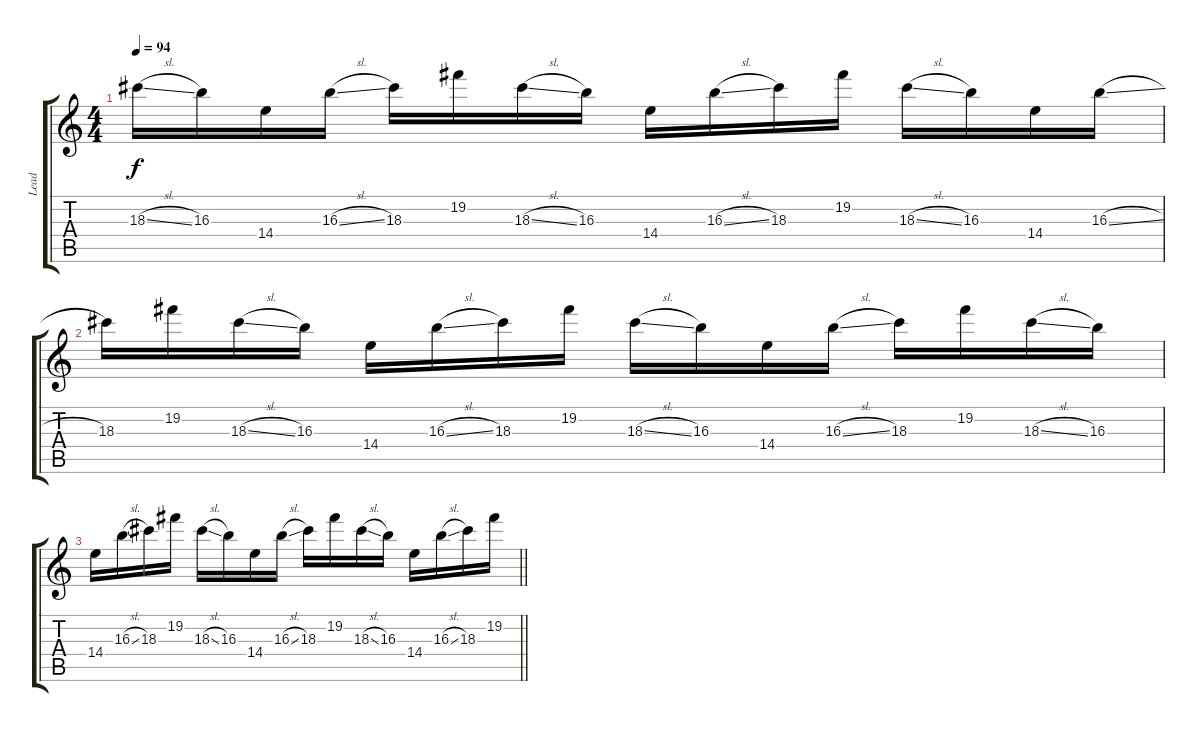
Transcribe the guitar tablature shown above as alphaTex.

\track ("Lead" "Lead") {instrument distortionguitar}
\staff {score tabs}
\tuning (E4 B3 G3 D3 A2 E2) {hide}
\ts (4 4)
\tempo 94
\clef g2
\ks c
18.3{sl}.16{dy f} 16.3.16 14.4.16 16.3{sl}.16 18.3.16 19.2.16 18.3{sl}.16 16.3.16 14.4.16 16.3{sl}.16 18.3.16 19.2.16 18.3{sl}.16 16.3.16 14.4.16 16.3{sl}.16 |
18.3.16 19.2.16 18.3{sl}.16 16.3.16 14.4.16 16.3{sl}.16 18.3.16 19.2.16 18.3{sl}.16 16.3.16 14.4.16 16.3{sl}.16 18.3.16 19.2.16 18.3{sl}.16 16.3.16 |
\barLineRight lightlight
14.4.16 16.3{sl}.16 18.3.16 19.2.16 18.3{sl}.16 16.3.16 14.4.16 16.3{sl}.16 18.3.16 19.2.16 18.3{sl}.16 16.3.16 14.4.16 16.3{sl}.16 18.3.16 19.2.16
